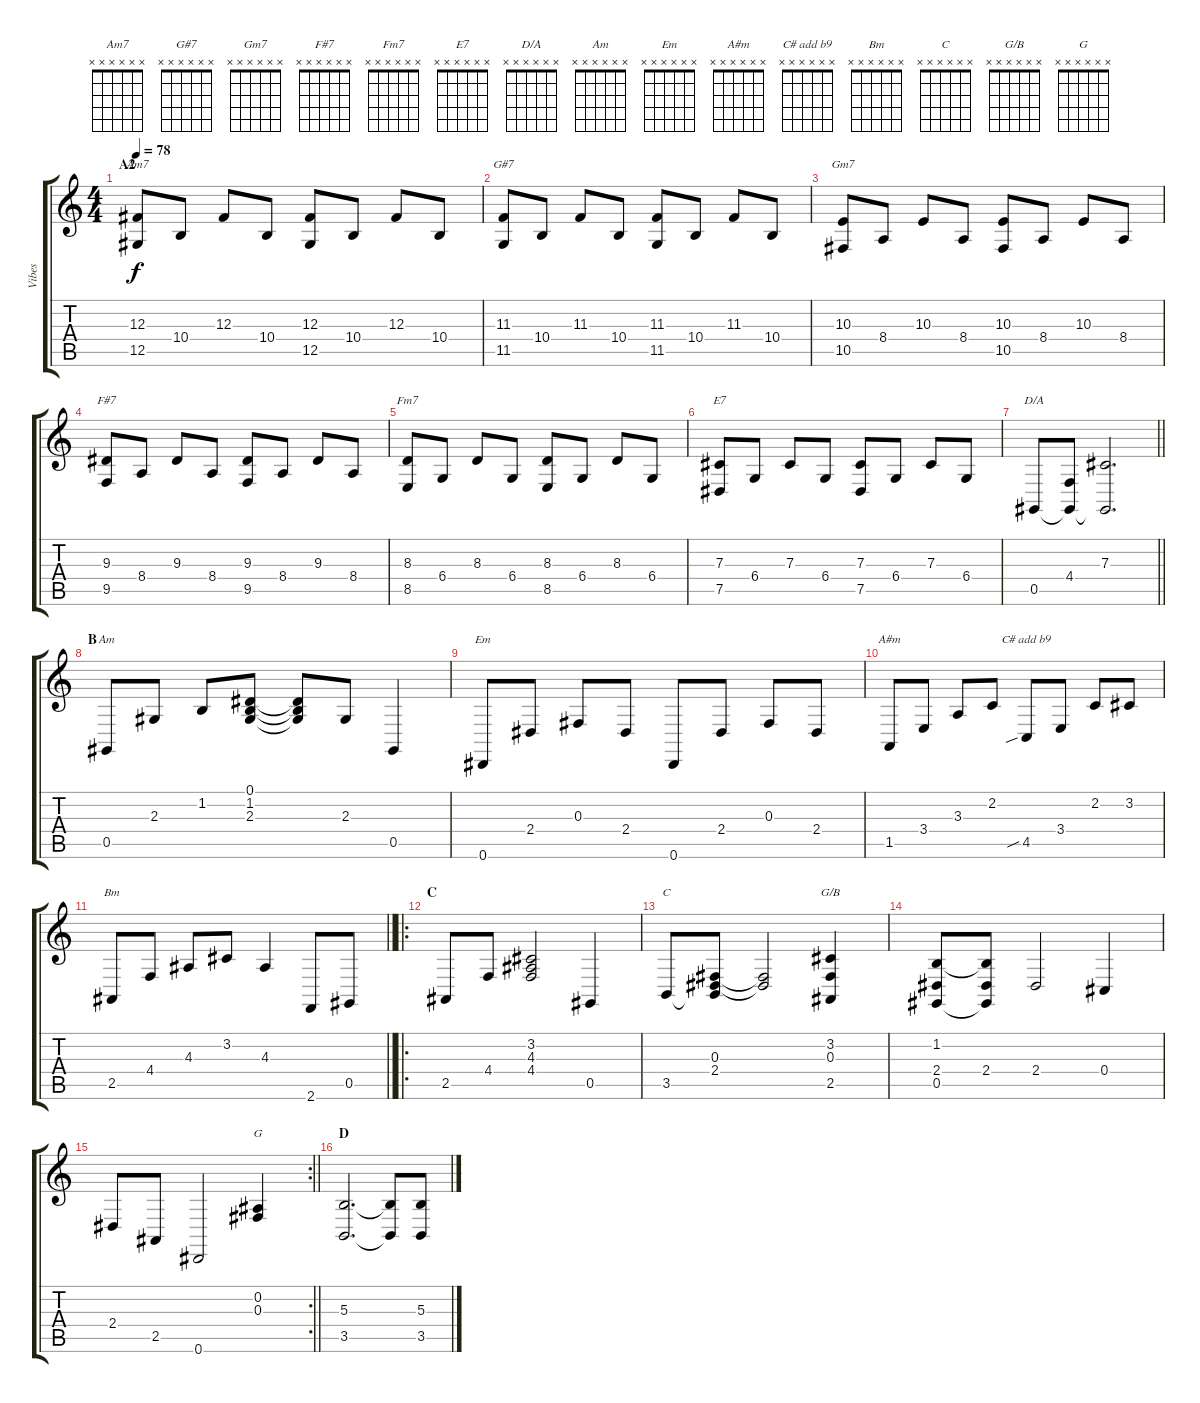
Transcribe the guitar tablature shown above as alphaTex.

\track ("Vibes" "Vibes") {instrument vibraphone}
\staff {score tabs}
\tuning (Eb4 Bb3 Gb3 Db3 Ab2 Eb2) {hide}
\chord ("Am7" x x x x x x)
\chord ("G#7" x x x x x x)
\chord ("Gm7" x x x x x x)
\chord ("F#7" x x x x x x)
\chord ("Fm7" x x x x x x)
\chord ("E7" x x x x x x)
\chord ("D/A" x x x x x x)
\chord ("Am" x x x x x x)
\chord ("Em" x x x x x x)
\chord ("A#m" x x x x x x)
\chord ("C# add b9" x x x x x x)
\chord ("Bm" x x x x x x)
\chord ("C" x x x x x x)
\chord ("G/B" x x x x x x)
\chord ("G" x x x x x x)
\ts (4 4)
\section ("" "A2")
\tempo 78
\clef g2
\ks c
(12.3 12.5).8{ch "Am7" dy f} 10.4.8 12.3.8 10.4.8 (12.3 12.5).8 10.4.8 12.3.8 10.4.8 |
(11.3 11.5).8{ch "G#7"} 10.4.8 11.3.8 10.4.8 (11.3 11.5).8 10.4.8 11.3.8 10.4.8 |
(10.3 10.5).8{ch "Gm7"} 8.4.8 10.3.8 8.4.8 (10.3 10.5).8 8.4.8 10.3.8 8.4.8 |
(9.3 9.5).8{ch "F#7"} 8.4.8 9.3.8 8.4.8 (9.3 9.5).8 8.4.8 9.3.8 8.4.8 |
(8.3 8.5).8{ch "Fm7"} 6.4.8 8.3.8 6.4.8 (8.3 8.5).8 6.4.8 8.3.8 6.4.8 |
(7.3 7.5).8{ch "E7"} 6.4.8 7.3.8 6.4.8 (7.3 7.5).8 6.4.8 7.3.8 6.4.8 |
\barLineRight lightlight
0.5.8{ch "D/A"} (4.4 0.5{t}).8 (7.3 0.5{t}).2{d} |
\section ("" "B")
0.5.8{ch "Am"} 2.3.8 1.2.8 (0.1 1.2 2.3).8 (0.1{t} 1.2{t} 2.3{t}).8 2.3.8 0.5.4 |
0.6.8{ch "Em"} 2.4.8 0.3.8 2.4.8 0.6.8 2.4.8 0.3.8 2.4.8 |
1.5.8{ch "A#m"} 3.4.8 3.3.8 2.2.8 4.5{sib}.8{ch "C# add b9"} 3.4.8 2.2.8 3.2.8 |
\barLineRight lightlight
2.5.8{ch "Bm"} 4.4.8 4.3.8 3.2.8 4.3.4 2.6.8 0.5.8 |
\ro
\section ("" "C")
2.5.8 4.4.8 (3.2 4.3 4.4).2 0.5.4 |
3.5.8{ch "C"} (0.3 2.4 3.5{t}).8 (0.3{t} 2.4{t}).2 (3.2 0.3 2.5).4{ch "G/B"} |
(1.2 2.4 0.5).8 (1.2{t} 2.4 0.5{t}).8 2.4.2 0.4.4 |
\rc 2
\barLineRight lightlight
2.4.8 2.5.8 0.6.2 (0.2 0.3).4{ch "G"} |
\section ("" "D")
(5.3 3.5).2{d} (5.3{t} 3.5{t}).8 (5.3 3.5).8
